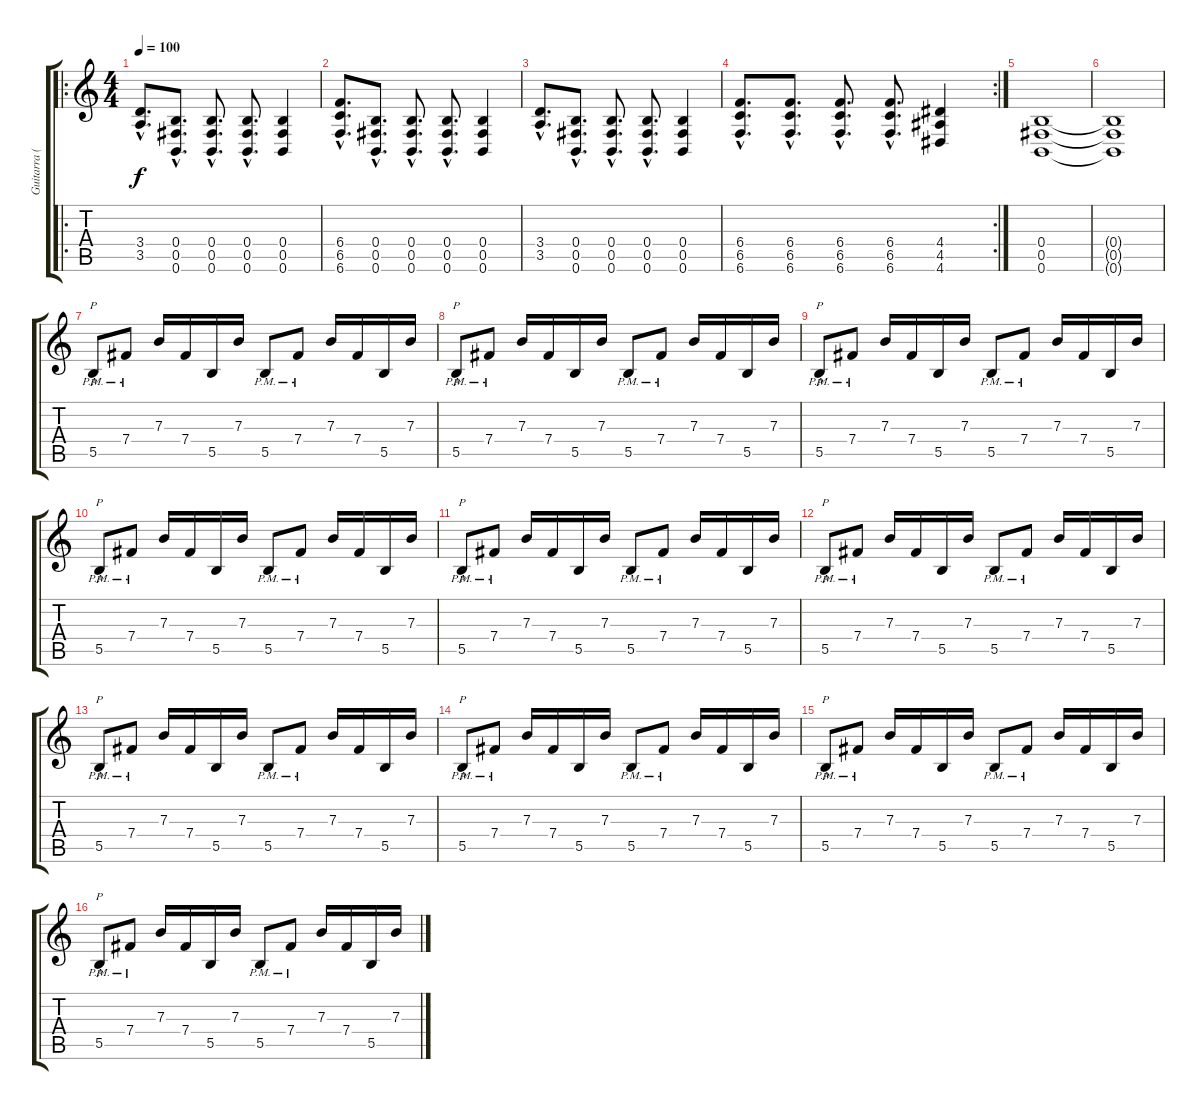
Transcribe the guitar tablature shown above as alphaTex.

\track ("Guitarra (Mike)" "Guitarra (") {instrument distortionguitar}
\staff {score tabs}
\tuning (Db4 Ab3 E3 B2 Gb2 B1) {hide}
\ro
\ts (4 4)
\tempo 100
\clef g2
\ks c
(3.4{hac} 3.5{hac}).8{d dy f} (0.4{hac} 0.5{hac} 0.6{hac}).8{d} (0.4{hac} 0.5{hac} 0.6{hac}).8{d} (0.4{hac} 0.5{hac} 0.6{hac}).8{d} (0.4 0.5 0.6).4 |
(6.4{hac} 6.5{hac} 6.6{hac}).8{d} (0.4{hac} 0.5{hac} 0.6{hac}).8{d} (0.4{hac} 0.5{hac} 0.6{hac}).8{d} (0.4{hac} 0.5{hac} 0.6{hac}).8{d} (0.4 0.5 0.6).4 |
(3.4{hac} 3.5{hac}).8{d} (0.4{hac} 0.5{hac} 0.6{hac}).8{d} (0.4{hac} 0.5{hac} 0.6{hac}).8{d} (0.4{hac} 0.5{hac} 0.6{hac}).8{d} (0.4 0.5 0.6).4 |
\rc 2
(6.4{hac} 6.5{hac} 6.6{hac}).8{d} (6.4{hac} 6.5{hac} 6.6{hac}).8{d} (6.4{hac} 6.5{hac} 6.6{hac}).8{d} (6.4{hac} 6.5{hac} 6.6{hac}).8{d} (4.4 4.5 4.6).4 |
(0.4 0.5 0.6).1 |
(0.4{t} 0.5{t} 0.6{t}).1 |
5.5{pm}.8{p} 7.4{pm}.8 7.3.16 7.4.16 5.5.16 7.3.16 5.5{pm}.8 7.4{pm}.8 7.3.16 7.4.16 5.5.16 7.3.16 |
5.5{pm}.8{p} 7.4{pm}.8 7.3.16 7.4.16 5.5.16 7.3.16 5.5{pm}.8 7.4{pm}.8 7.3.16 7.4.16 5.5.16 7.3.16 |
5.5{pm}.8{p} 7.4{pm}.8 7.3.16 7.4.16 5.5.16 7.3.16 5.5{pm}.8 7.4{pm}.8 7.3.16 7.4.16 5.5.16 7.3.16 |
5.5{pm}.8{p} 7.4{pm}.8 7.3.16 7.4.16 5.5.16 7.3.16 5.5{pm}.8 7.4{pm}.8 7.3.16 7.4.16 5.5.16 7.3.16 |
5.5{pm}.8{p} 7.4{pm}.8 7.3.16 7.4.16 5.5.16 7.3.16 5.5{pm}.8 7.4{pm}.8 7.3.16 7.4.16 5.5.16 7.3.16 |
5.5{pm}.8{p} 7.4{pm}.8 7.3.16 7.4.16 5.5.16 7.3.16 5.5{pm}.8 7.4{pm}.8 7.3.16 7.4.16 5.5.16 7.3.16 |
5.5{pm}.8{p} 7.4{pm}.8 7.3.16 7.4.16 5.5.16 7.3.16 5.5{pm}.8 7.4{pm}.8 7.3.16 7.4.16 5.5.16 7.3.16 |
5.5{pm}.8{p} 7.4{pm}.8 7.3.16 7.4.16 5.5.16 7.3.16 5.5{pm}.8 7.4{pm}.8 7.3.16 7.4.16 5.5.16 7.3.16 |
5.5{pm}.8{p} 7.4{pm}.8 7.3.16 7.4.16 5.5.16 7.3.16 5.5{pm}.8 7.4{pm}.8 7.3.16 7.4.16 5.5.16 7.3.16 |
5.5{pm}.8{p} 7.4{pm}.8 7.3.16 7.4.16 5.5.16 7.3.16 5.5{pm}.8 7.4{pm}.8 7.3.16 7.4.16 5.5.16 7.3.16
